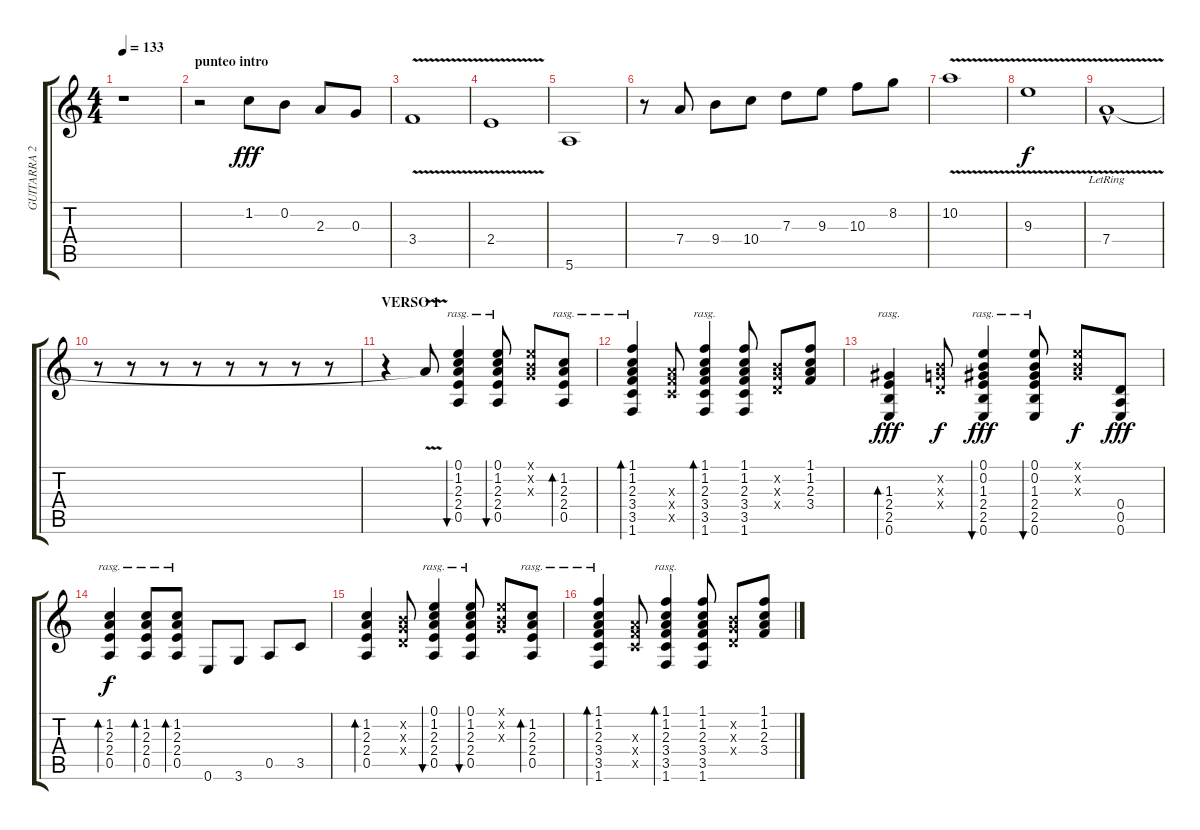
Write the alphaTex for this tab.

\track ("GUITARRA 2" "GUITARRA 2") {instrument overdrivenguitar}
\staff {score tabs}
\tuning (E4 B3 G3 D3 A2 E2) {hide}
\ts (4 4)
\tempo 133
\clef g2
\ks c
r.1{dy fff} |
\section ("" "punteo intro")
r.2{instrument distortionguitar} 1.2.8{volume 12} 0.2.8 2.3.8 0.3.8 |
3.4{v}.1 |
2.4{v}.1 |
5.6.1 |
r.8 7.4.8 9.4.8 10.4.8 7.3.8 9.3.8 10.3.8 8.2.8 |
10.2{v}.1 |
9.3{v}.1{dy f} |
7.4{v hac lr}.1 |
r.8{volume 10} r.8{volume 9} r.8{volume 9} r.8{volume 9} r.8{volume 7} r.8{volume 5} r.8{volume 3} r.8 |
\section ("" "VERSO 1")
r.4 7.4{t}.8 (0.1 1.2 2.3 2.4 0.5).4{bu 120 rasg ii volume 13 instrument electricguitarclean} (0.1 1.2 2.3 2.4 0.5).8{bu 120 rasg ii} (0.1{x} 0.2{x} 0.3{x}).8 (1.2 2.3 2.4 0.5).8{bd 120 rasg ii} |
(1.1 1.2 2.3 3.4 3.5 1.6).4{bd 120 rasg ii instrument acousticguitarnylon} (2.3{x} 3.4{x} 3.5{x}).8 (1.1 1.2 2.3 3.4 3.5 1.6).4{bd 120 rasg ii} (1.1 1.2 2.3 3.4 3.5 1.6).8 (0.2{x} 0.3{x} 0.4{x}).8 (1.1 1.2 2.3 3.4).8 |
(1.3 2.4 2.5 0.6).4{bd 120 rasg ii dy fff} (0.2{x} 0.3{x} 0.4{x}).8{dy f} (0.1 0.2 1.3 2.4 2.5 0.6).4{bu 120 rasg ii dy fff} (0.1 0.2 1.3 2.4 2.5 0.6).8{bu 120 rasg ii} (0.1{x} 0.2{x} 1.3{x}).8{dy f} (0.4 0.5 0.6).8{dy fff} |
(1.2 2.3 2.4 0.5).4{bd 120 rasg ii dy f} (1.2 2.3 2.4 0.5).8{bd 120 rasg ii} (1.2 2.3 2.4 0.5).8{bd 120 rasg ii} 0.6.8 3.6.8 0.5.8 3.5.8 |
(1.2 2.3 2.4 0.5).4{bd 60} (0.2{x} 0.3{x} 0.4{x}).8 (0.1 1.2 2.3 2.4 0.5).4{bu 120 rasg ii} (0.1 1.2 2.3 2.4 0.5).8{bu 120 rasg ii} (0.1{x} 0.2{x} 0.3{x}).8 (1.2 2.3 2.4 0.5).8{bd 120 rasg ii} |
(1.1 1.2 2.3 3.4 3.5 1.6).4{bd 120 rasg ii} (2.3{x} 3.4{x} 3.5{x}).8 (1.1 1.2 2.3 3.4 3.5 1.6).4{bd 120 rasg ii} (1.1 1.2 2.3 3.4 3.5 1.6).8 (0.2{x} 0.3{x} 0.4{x}).8 (1.1 1.2 2.3 3.4).8
